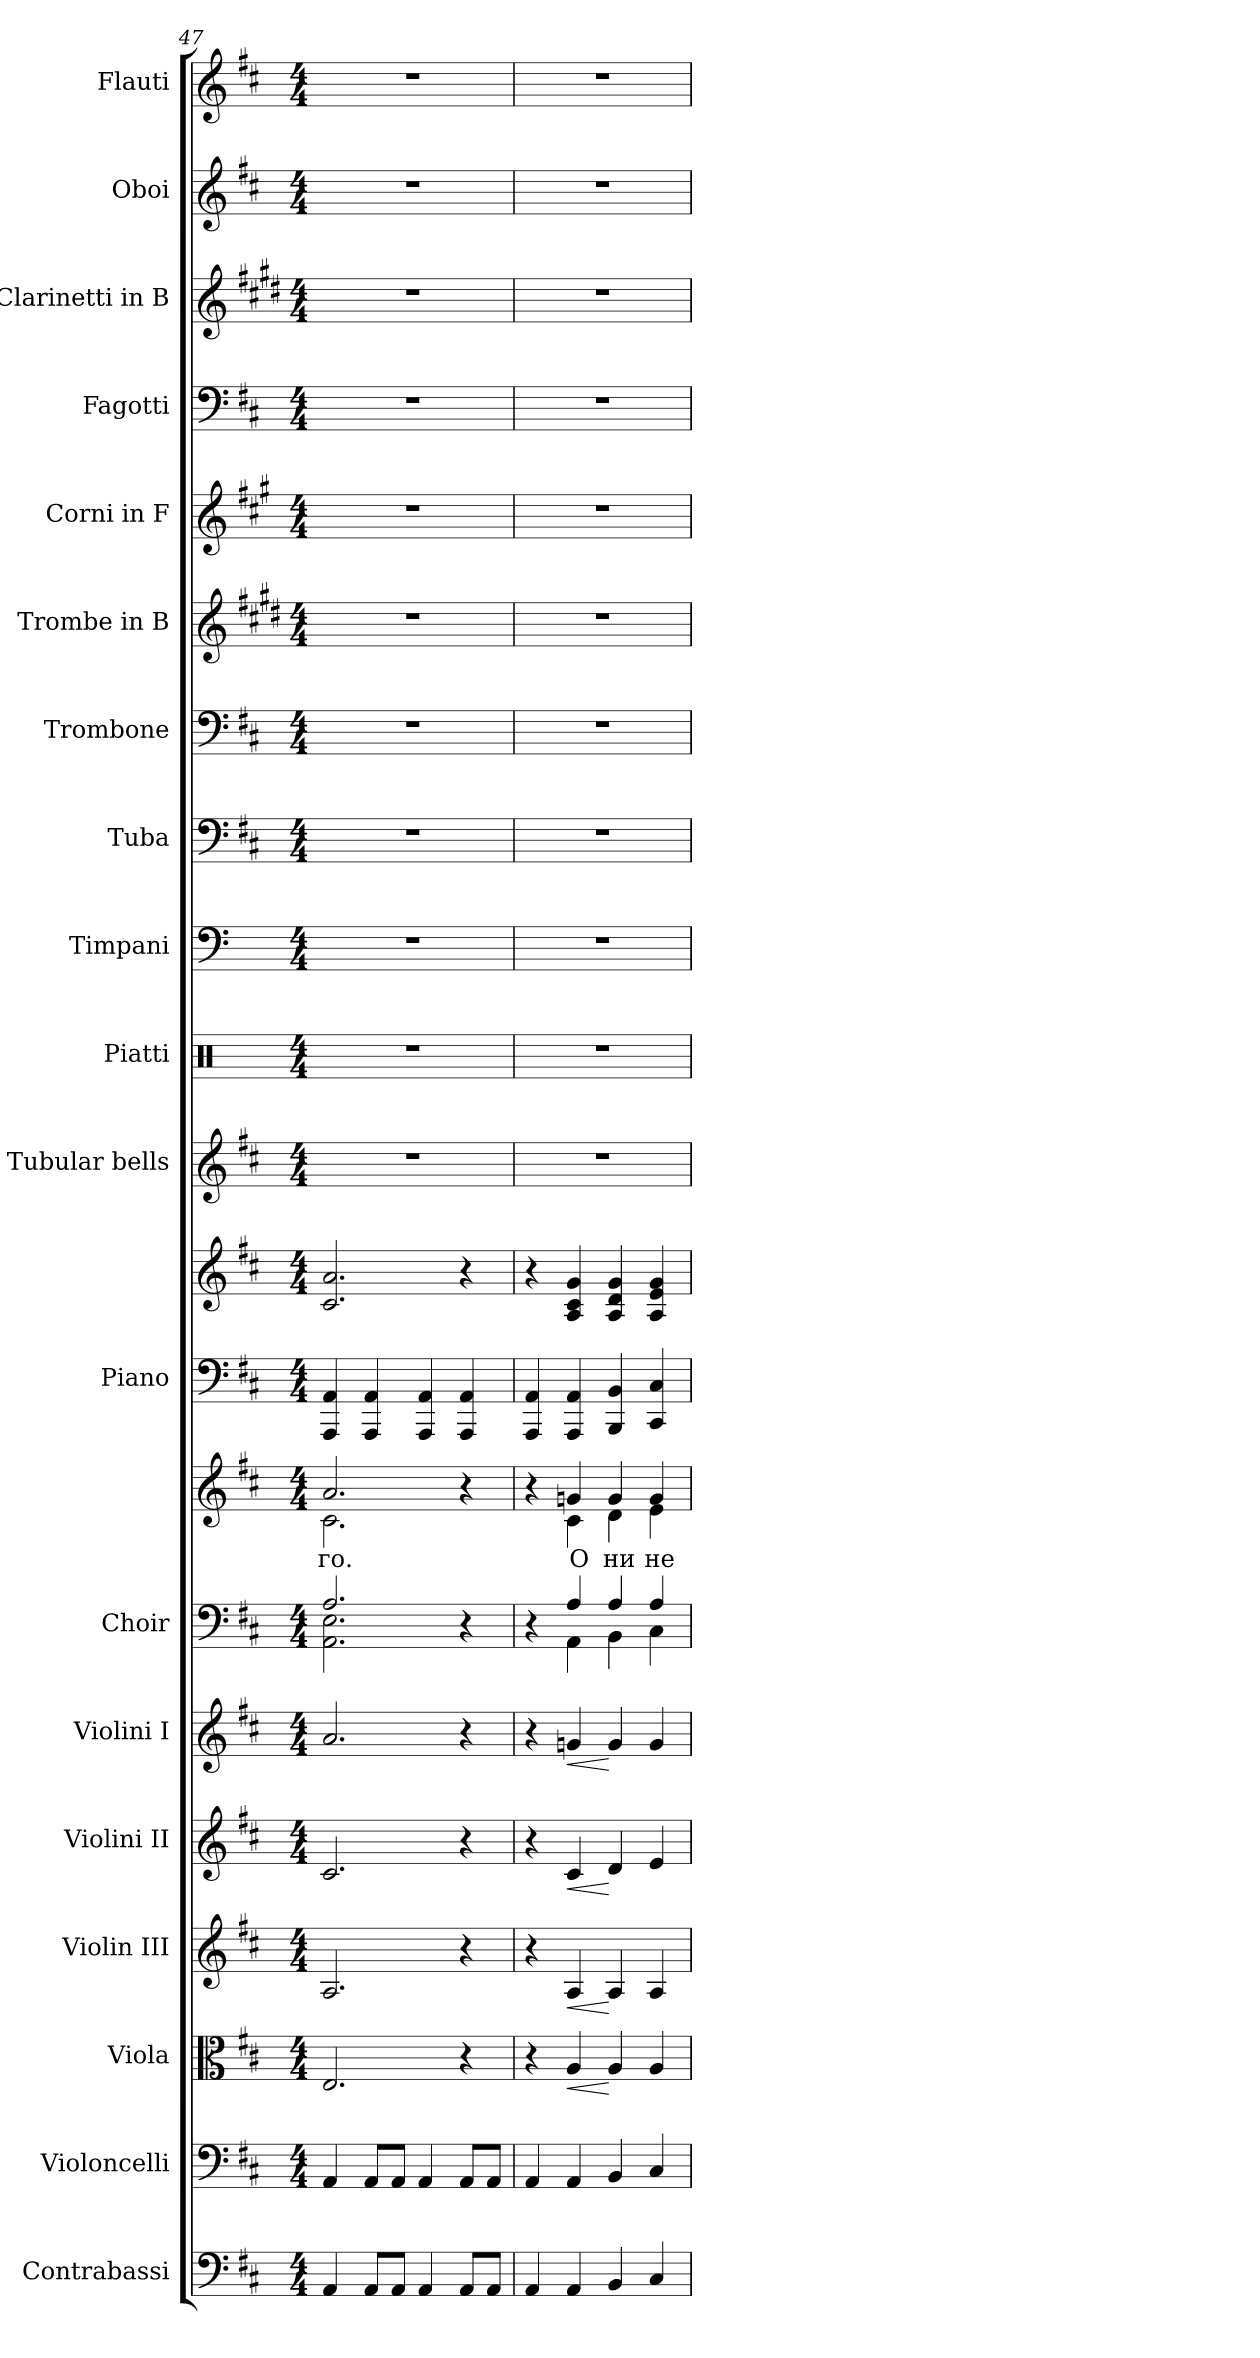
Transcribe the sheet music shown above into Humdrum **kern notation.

**kern	**kern	**kern	**dynam	**kern	**dynam	**kern	**dynam	**kern	**dynam	**kern	**kern	**text	**kern	**kern	**kern	**kern	**kern	**kern	**kern	**kern	**kern	**kern	**kern	**kern	**kern
*part19	*part18	*part17	*part17	*part16	*part16	*part15	*part15	*part14	*part14	*part13	*part13	*part13	*part12	*part12	*part11	*part10	*part9	*part8	*part7	*part6	*part5	*part4	*part3	*part2	*part1
*staff21	*staff20	*staff19	*staff19	*staff18	*staff18	*staff17	*staff17	*staff16	*staff16	*staff15	*staff14	*staff14	*staff13	*staff12	*staff11	*staff10	*staff9	*staff8	*staff7	*staff6	*staff5	*staff4	*staff3	*staff2	*staff1
*I"Contrabassi	*I"Violoncelli	*I"Viola	*	*I"Violin III	*	*I"Violini II	*	*I"Violini I	*	*I"Choir	*	*	*I"Piano	*	*I"Tubular bells	*I"Piatti	*I"Timpani	*I"Tuba	*I"Trombone	*I"Trombe in B	*I"Corni in F	*I"Fagotti	*I"Clarinetti in B	*I"Oboi	*I"Flauti
*	*	*	*	*I'Vln. II	*	*	*	*	*	*	*	*	*	*	*	*	*	*	*	*	*	*	*	*	*
*clefF4	*clefF4	*clefC3	*	*clefG2	*	*clefG2	*	*clefG2	*	*clefF4	*clefG2	*	*clefF4	*clefG2	*clefG2	*clefX	*clefF4	*clefF4	*clefF4	*clefG2	*clefG2	*clefF4	*clefG2	*clefG2	*clefG2
*ITrd7c12	*	*	*	*	*	*	*	*	*	*	*	*	*	*	*	*	*	*	*	*ITrd1c2	*ITrd4c7	*	*ITrd1c2	*	*
*k[f#c#]	*k[f#c#]	*k[f#c#]	*	*k[f#c#]	*	*k[f#c#]	*	*k[f#c#]	*	*k[f#c#]	*k[f#c#]	*	*k[f#c#]	*k[f#c#]	*k[f#c#]	*k[]	*k[]	*k[f#c#]	*k[f#c#]	*k[f#c#]	*k[f#c#]	*k[f#c#]	*k[f#c#]	*k[f#c#]	*k[f#c#]
*D:	*D:	*D:	*	*D:	*	*D:	*	*D:	*	*D:	*D:	*	*D:	*D:	*D:	*C:	*C:	*D:	*D:	*D:	*D:	*D:	*D:	*D:	*D:
*M4/4	*M4/4	*M4/4	*	*M4/4	*	*M4/4	*	*M4/4	*	*M4/4	*M4/4	*	*M4/4	*M4/4	*M4/4	*M4/4	*M4/4	*M4/4	*M4/4	*M4/4	*M4/4	*M4/4	*M4/4	*M4/4	*M4/4
=47	=47	=47	=47	=47	=47	=47	=47	=47	=47	=47	=47	=47	=47	=47	=47	=47	=47	=47	=47	=47	=47	=47	=47	=47	=47
*	*	*	*	*	*	*	*	*	*	*^	*^	*	*	*	*	*	*	*	*	*	*	*	*	*	*
!	!	!	!	!	!	!	!	!	!	!	!	!	!	!LO:LY:b:color=#000000	!	!	!	!	!	!	!	!	!	!	!	!	!
4AAAi/	4AAi/	2.Ei/	.	2.Ai/	.	2.c#i/	.	2.ai/	.	2.Ai/	2.AAi\ 2.Ei	2.ai/	2.c#i\	го.	4AAAi/ 4AAi	2.c#i/ 2.ai	1r	1r	1r	1r	1r	1r	1r	1r	1r	1r	1r
8AAAi/L	8AAi/L	.	.	.	.	.	.	.	.	.	.	.	.	.	4AAAi/ 4AAi	.	.	.	.	.	.	.	.	.	.	.	.
8AAAi/J	8AAi/J	.	.	.	.	.	.	.	.	.	.	.	.	.	.	.	.	.	.	.	.	.	.	.	.	.	.
4AAAi/	4AAi/	.	.	.	.	.	.	.	.	.	.	.	.	.	4AAAi/ 4AAi	.	.	.	.	.	.	.	.	.	.	.	.
8AAAi/L	8AAi/L	4r	.	4r	.	4r	.	4r	.	4r	4ryy	4r	4ryy	.	4AAAi/ 4AAi	4r	.	.	.	.	.	.	.	.	.	.	.
8AAAi/J	8AAi/J	.	.	.	.	.	.	.	.	.	.	.	.	.	.	.	.	.	.	.	.	.	.	.	.	.	.
=48	=48	=48	=48	=48	=48	=48	=48	=48	=48	=48	=48	=48	=48	=48	=48	=48	=48	=48	=48	=48	=48	=48	=48	=48	=48	=48	=48
4AAAi/	4AAi/	4r	.	4r	.	4r	.	4r	.	4r	4ryy	4r	4ryy	.	4AAAi/ 4AAi	4r	1r	1r	1r	1r	1r	1r	1r	1r	1r	1r	1r
!	!	!	!LO:HP:b	!	!LO:HP:b	!	!LO:HP:b	!	!LO:HP:b	!	!	!	!	!	!	!	!	!	!	!	!	!	!	!	!	!	!
!	!	!	!	!	!	!	!	!	!	!	!	!	!	!LO:LY:b:color=#000000	!	!	!	!	!	!	!	!	!	!	!	!	!
4AAAi/	4AAi/	4Ai/	<	4Ai/	<	4c#i/	<	4gni/	<	4Ai/	4AAi\	4gni/	4c#i\	О_	4AAAi/ 4AAi	4Ai/ 4c#i 4gi	.	.	.	.	.	.	.	.	.	.	.
!	!	!	!	!	!	!	!	!	!	!	!	!	!	!LO:LY:b:color=#000000	!	!	!	!	!	!	!	!	!	!	!	!	!
4BBBi/	4BBi/	4Ai/	[	4Ai/	[	4di/	[	4gi/	[	4Ai/	4BBi\	4gi/	4di\	ни	4BBBi/ 4BBi	4Ai/ 4di 4gi	.	.	.	.	.	.	.	.	.	.	.
!	!	!	!	!	!	!	!	!	!	!	!	!	!	!LO:LY:b:color=#000000	!	!	!	!	!	!	!	!	!	!	!	!	!
4CC#i/	4C#i/	4Ai/	.	4Ai/	.	4ei/	.	4gi/	.	4Ai/	4C#i\	4gi/	4ei\	не	4CC#i/ 4C#i	4Ai/ 4ei 4gi	.	.	.	.	.	.	.	.	.	.	.
*	*	*	*	*	*	*	*	*	*	*v	*v	*	*	*	*	*	*	*	*	*	*	*	*	*	*	*	*
*	*	*	*	*	*	*	*	*	*	*	*v	*v	*	*	*	*	*	*	*	*	*	*	*	*	*	*
=	=	=	=	=	=	=	=	=	=	=	=	=	=	=	=	=	=	=	=	=	=	=	=	=	=
*-	*-	*-	*-	*-	*-	*-	*-	*-	*-	*-	*-	*-	*-	*-	*-	*-	*-	*-	*-	*-	*-	*-	*-	*-	*-
